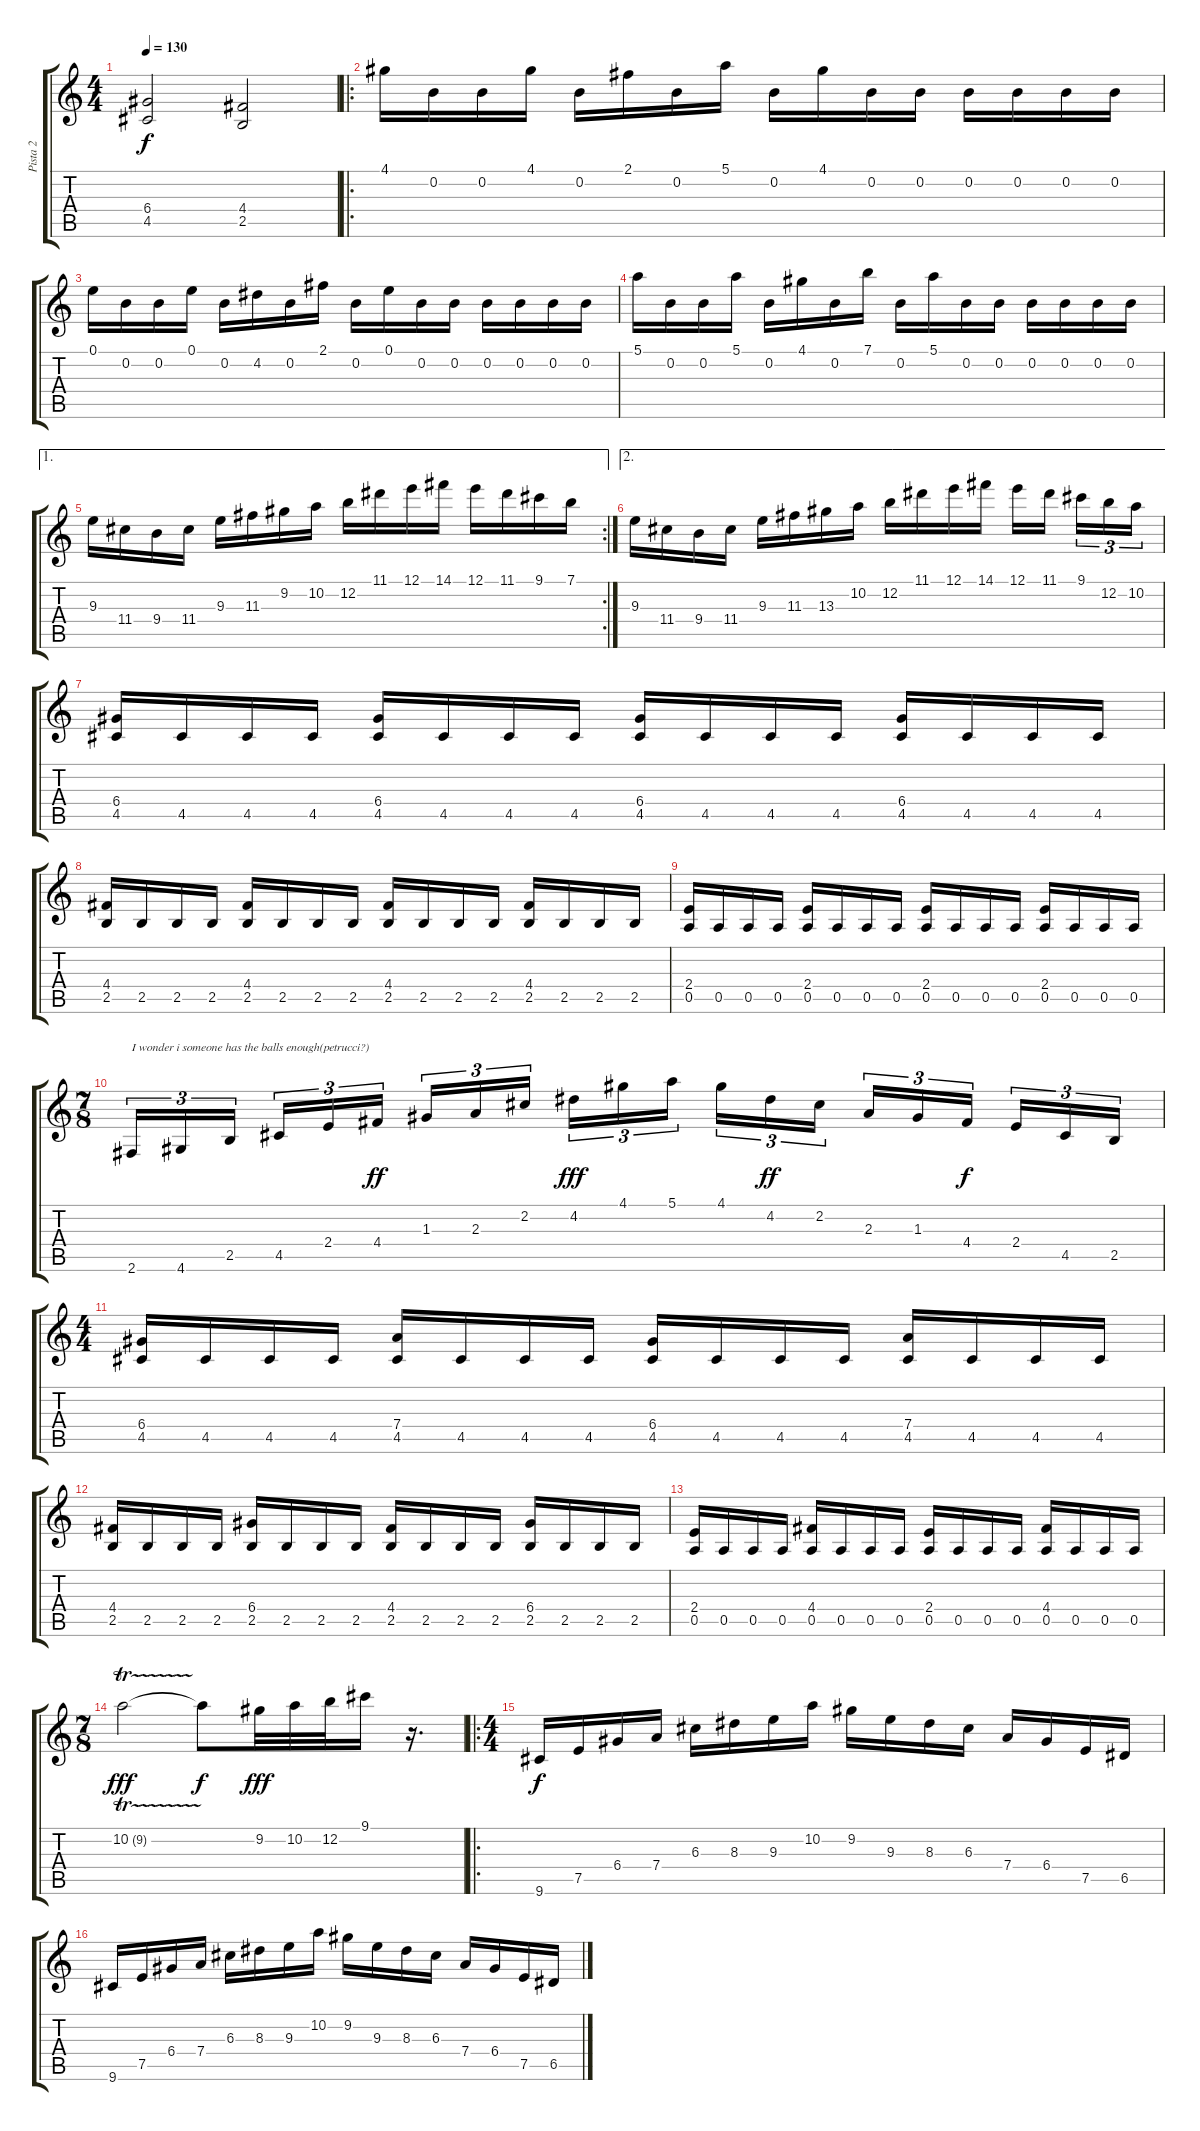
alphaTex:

\track ("Pista 2" "Pista 2") {instrument distortionguitar}
\staff {score tabs}
\tuning (E4 B3 G3 D3 A2 E2) {hide}
\ts (4 4)
\tempo 130
\clef g2
\ks c
(6.4 4.5).2{dy f} (4.4 2.5).2 |
\ro
4.1.16 0.2.16 0.2.16 4.1.16 0.2.16 2.1.16 0.2.16 5.1.16 0.2.16 4.1.16 0.2.16 0.2.16 0.2.16 0.2.16 0.2.16 0.2.16 |
0.1.16 0.2.16 0.2.16 0.1.16 0.2.16 4.2.16 0.2.16 2.1.16 0.2.16 0.1.16 0.2.16 0.2.16 0.2.16 0.2.16 0.2.16 0.2.16 |
5.1.16 0.2.16 0.2.16 5.1.16 0.2.16 4.1.16 0.2.16 7.1.16 0.2.16 5.1.16 0.2.16 0.2.16 0.2.16 0.2.16 0.2.16 0.2.16 |
\ae 1
\rc 2
9.3.16 11.4.16 9.4.16 11.4.16 9.3.16 11.3.16 9.2.16 10.2.16 12.2.16 11.1.16 12.1.16 14.1.16 12.1.16 11.1.16 9.1.16 7.1.16 |
\ae 2
9.3.16 11.4.16 9.4.16 11.4.16 9.3.16 11.3.16 13.3.16 10.2.16 12.2.16 11.1.16 12.1.16 14.1.16 12.1.16 11.1.16 9.1.16{tu (3 2)} 12.2.16{tu (3 2)} 10.2.16{tu (3 2)} |
(6.4 4.5).16 4.5.16 4.5.16 4.5.16 (6.4 4.5).16 4.5.16 4.5.16 4.5.16 (6.4 4.5).16 4.5.16 4.5.16 4.5.16 (6.4 4.5).16 4.5.16 4.5.16 4.5.16 |
(4.4 2.5).16 2.5.16 2.5.16 2.5.16 (4.4 2.5).16 2.5.16 2.5.16 2.5.16 (4.4 2.5).16 2.5.16 2.5.16 2.5.16 (4.4 2.5).16 2.5.16 2.5.16 2.5.16 |
(2.4 0.5).16 0.5.16 0.5.16 0.5.16 (2.4 0.5).16 0.5.16 0.5.16 0.5.16 (2.4 0.5).16 0.5.16 0.5.16 0.5.16 (2.4 0.5).16 0.5.16 0.5.16 0.5.16 |
\ts (7 8)
2.6.16{tu (3 2) txt "I wonder i someone has the balls enough(petrucci?)" balance 0} 4.6.16{tu (3 2)} 2.5.16{tu (3 2)} 4.5.16{tu (3 2)} 2.4.16{tu (3 2)} 4.4.16{tu (3 2) dy ff} 1.3.16{tu (3 2)} 2.3.16{tu (3 2)} 2.2.16{tu (3 2)} 4.2.16{tu (3 2) dy fff} 4.1.16{tu (3 2)} 5.1.16{tu (3 2)} 4.1.16{tu (3 2)} 4.2.16{tu (3 2) dy ff} 2.2.16{tu (3 2)} 2.3.16{tu (3 2)} 1.3.16{tu (3 2)} 4.4.16{tu (3 2) dy f} 2.4.16{tu (3 2)} 4.5.16{tu (3 2)} 2.5.16{tu (3 2)} |
\ts (4 4)
(6.4 4.5).16 4.5.16 4.5.16 4.5.16 (7.4 4.5).16{balance 12} 4.5.16 4.5.16 4.5.16 (6.4 4.5).16 4.5.16 4.5.16 4.5.16 (7.4 4.5).16 4.5.16 4.5.16 4.5.16 |
(4.4 2.5).16 2.5.16 2.5.16 2.5.16 (6.4 2.5).16 2.5.16 2.5.16 2.5.16 (4.4 2.5).16 2.5.16 2.5.16 2.5.16 (6.4 2.5).16 2.5.16 2.5.16 2.5.16 |
(2.4 0.5).16 0.5.16 0.5.16 0.5.16 (4.4 0.5).16 0.5.16 0.5.16 0.5.16 (2.4 0.5).16 0.5.16 0.5.16 0.5.16 (4.4 0.5).16 0.5.16 0.5.16 0.5.16 |
\ts (7 8)
10.2{tr (9 32)}.2{dy fff} 10.2{t}.8{dy f} 9.2.32{dy fff} 10.2.32 12.2.32 9.1.16 r.16{d} |
\ro
\ts (4 4)
9.6.16{dy f balance 0} 7.5.16 6.4.16 7.4.16 6.3.16 8.3.16 9.3.16 10.2.16 9.2.16 9.3.16 8.3.16 6.3.16 7.4.16 6.4.16 7.5.16 6.5.16 |
9.6.16 7.5.16 6.4.16 7.4.16 6.3.16 8.3.16 9.3.16 10.2.16 9.2.16 9.3.16 8.3.16 6.3.16 7.4.16 6.4.16 7.5.16 6.5.16
